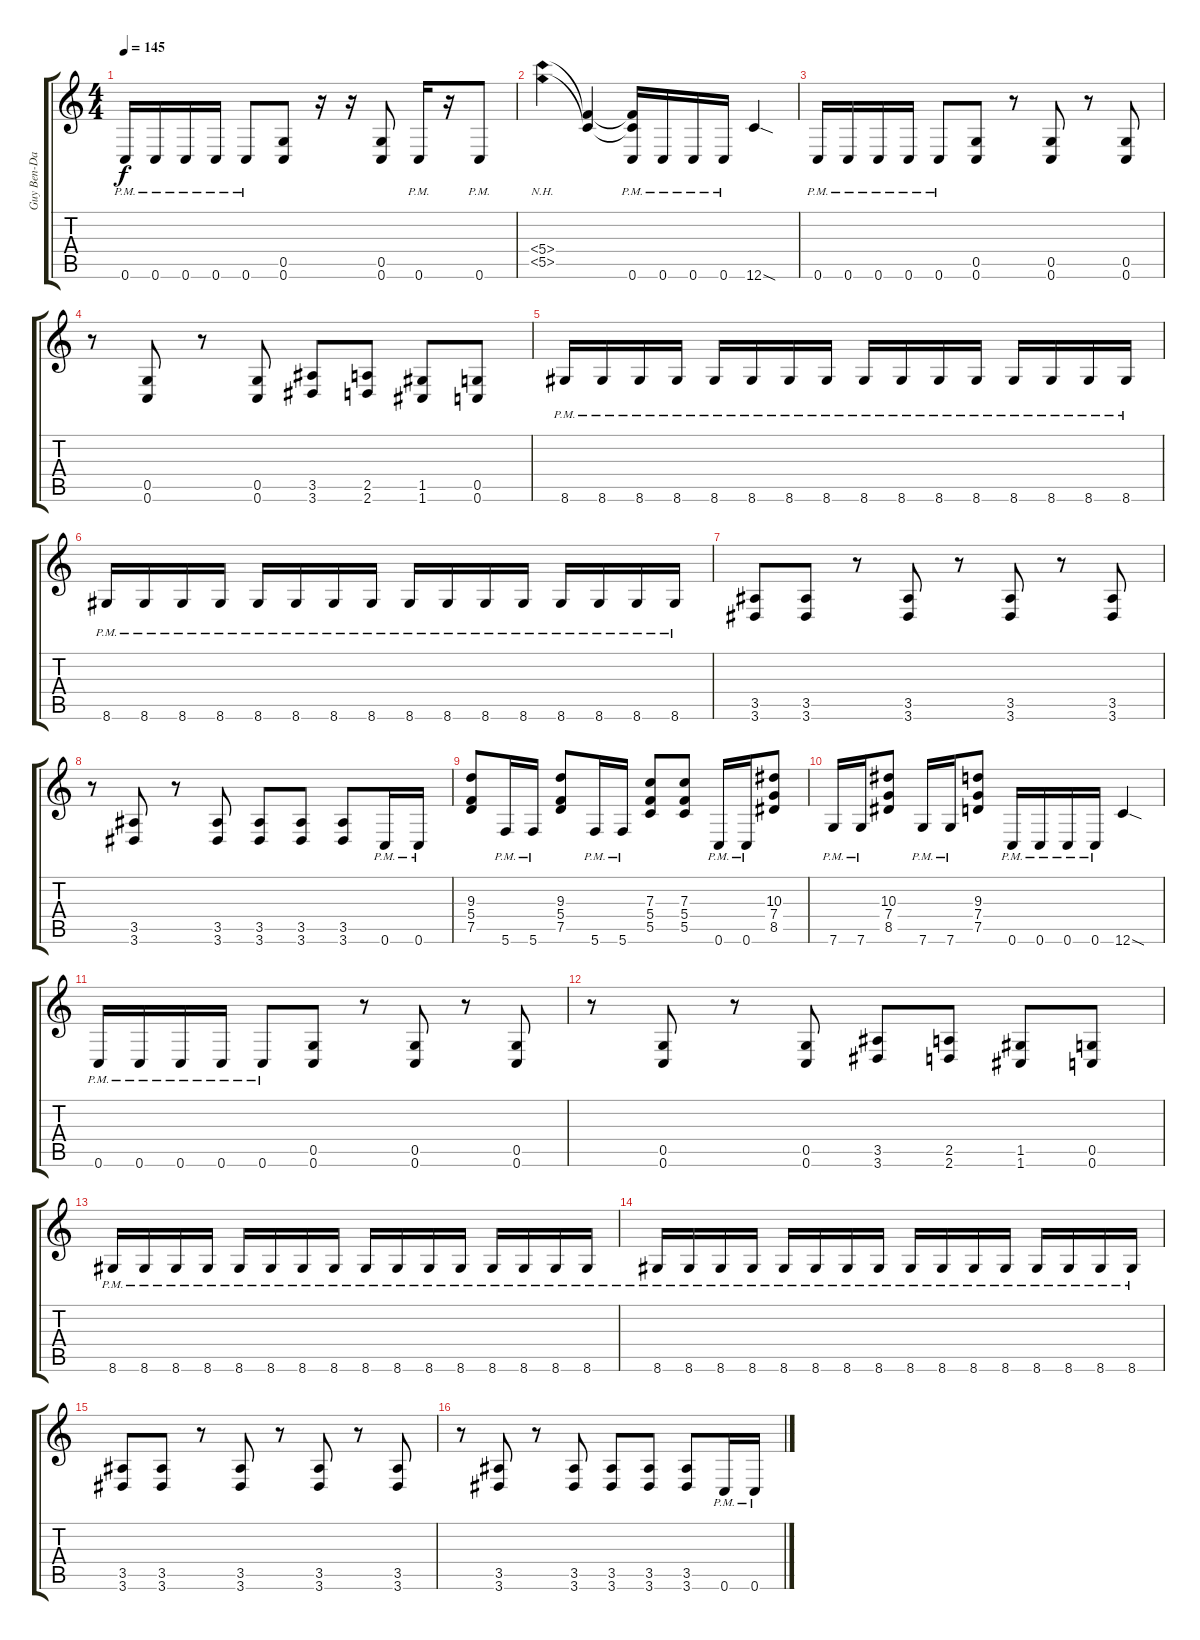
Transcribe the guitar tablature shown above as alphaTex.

\track ("Guy Ben-David" "Guy Ben-Da") {instrument distortionguitar}
\staff {score tabs}
\tuning (D4 A3 F3 C3 G2 C2) {hide}
\ts (4 4)
\tempo 145
\clef g2
\ks c
0.6{pm}.16{dy f} 0.6{pm}.16 0.6{pm}.16 0.6{pm}.16 0.6{pm}.8 (0.5 0.6).8 r.16 r.16 (0.5 0.6).8 0.6{pm}.16 r.16 0.6{pm}.8 |
(5.4{nh} 5.5{nh}).4 (5.4{t} 5.5{t}).4 (5.4{t} 5.5{t} 0.6{pm}).16 0.6{pm}.16 0.6{pm}.16 0.6{pm}.16 12.6{sod}.4 |
0.6{pm}.16 0.6{pm}.16 0.6{pm}.16 0.6{pm}.16 0.6{pm}.8 (0.5 0.6).8 r.8 (0.5 0.6).8 r.8 (0.5 0.6).8 |
r.8 (0.5 0.6).8 r.8 (0.5 0.6).8 (3.5 3.6).8 (2.5 2.6).8 (1.5 1.6).8 (0.5 0.6).8 |
8.6{pm}.16 8.6{pm}.16 8.6{pm}.16 8.6{pm}.16 8.6{pm}.16 8.6{pm}.16 8.6{pm}.16 8.6{pm}.16 8.6{pm}.16 8.6{pm}.16 8.6{pm}.16 8.6{pm}.16 8.6{pm}.16 8.6{pm}.16 8.6{pm}.16 8.6{pm}.16 |
8.6{pm}.16 8.6{pm}.16 8.6{pm}.16 8.6{pm}.16 8.6{pm}.16 8.6{pm}.16 8.6{pm}.16 8.6{pm}.16 8.6{pm}.16 8.6{pm}.16 8.6{pm}.16 8.6{pm}.16 8.6{pm}.16 8.6{pm}.16 8.6{pm}.16 8.6{pm}.16 |
(3.5 3.6).8 (3.5 3.6).8 r.8 (3.5 3.6).8 r.8 (3.5 3.6).8 r.8 (3.5 3.6).8 |
r.8 (3.5 3.6).8 r.8 (3.5 3.6).8 (3.5 3.6).8 (3.5 3.6).8 (3.5 3.6).8 0.6{pm}.16 0.6{pm}.16 |
(9.3 5.4 7.5).8 5.6{pm}.16 5.6{pm}.16 (9.3 5.4 7.5).8 5.6{pm}.16 5.6{pm}.16 (7.3 5.4 5.5).8 (7.3 5.4 5.5).8 0.6{pm}.16 0.6{pm}.16 (10.3 7.4 8.5).8 |
7.6{pm}.16 7.6{pm}.16 (10.3 7.4 8.5).8 7.6{pm}.16 7.6{pm}.16 (9.3 7.4 7.5).8 0.6{pm}.16 0.6{pm}.16 0.6{pm}.16 0.6{pm}.16 12.6{sod}.4 |
0.6{pm}.16 0.6{pm}.16 0.6{pm}.16 0.6{pm}.16 0.6{pm}.8 (0.5 0.6).8 r.8 (0.5 0.6).8 r.8 (0.5 0.6).8 |
r.8 (0.5 0.6).8 r.8 (0.5 0.6).8 (3.5 3.6).8 (2.5 2.6).8 (1.5 1.6).8 (0.5 0.6).8 |
8.6{pm}.16 8.6{pm}.16 8.6{pm}.16 8.6{pm}.16 8.6{pm}.16 8.6{pm}.16 8.6{pm}.16 8.6{pm}.16 8.6{pm}.16 8.6{pm}.16 8.6{pm}.16 8.6{pm}.16 8.6{pm}.16 8.6{pm}.16 8.6{pm}.16 8.6{pm}.16 |
8.6{pm}.16 8.6{pm}.16 8.6{pm}.16 8.6{pm}.16 8.6{pm}.16 8.6{pm}.16 8.6{pm}.16 8.6{pm}.16 8.6{pm}.16 8.6{pm}.16 8.6{pm}.16 8.6{pm}.16 8.6{pm}.16 8.6{pm}.16 8.6{pm}.16 8.6{pm}.16 |
(3.5 3.6).8 (3.5 3.6).8 r.8 (3.5 3.6).8 r.8 (3.5 3.6).8 r.8 (3.5 3.6).8 |
r.8 (3.5 3.6).8 r.8 (3.5 3.6).8 (3.5 3.6).8 (3.5 3.6).8 (3.5 3.6).8 0.6{pm}.16 0.6{pm}.16
